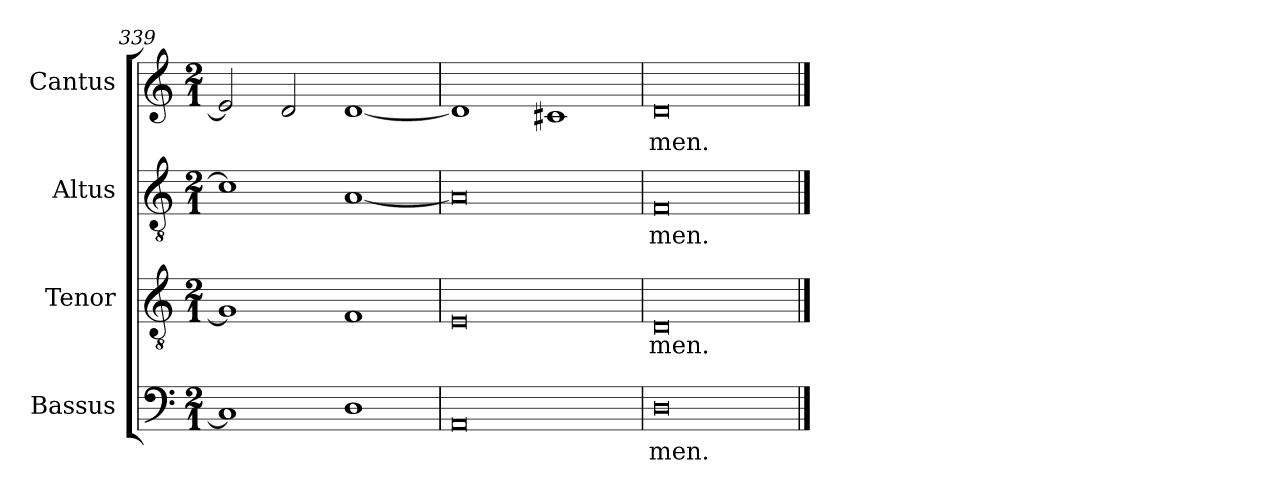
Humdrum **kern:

**kern	**text	**kern	**text	**kern	**text	**kern	**text
*part4	*part4	*part3	*part3	*part2	*part2	*part1	*part1
*staff4	*staff4	*staff3	*staff3	*staff2	*staff2	*staff1	*staff1
*I"Bassus	*	*I"Tenor	*	*I"Altus	*	*I"Cantus	*
*I'B	*	*I'T	*	*I'A	*	*I'C	*
*clefF4	*	*clefGv2	*	*clefGv2	*	*clefG2	*
*k[]	*	*k[]	*	*k[]	*	*k[]	*
*M2/1	*	*M2/1	*	*M2/1	*	*M2/1	*
=339	=339	=339	=339	=339	=339	=339	=339
1C]	.	1G]	.	1c]	.	2e]	.
.	.	.	.	.	.	2d	.
1D	.	1F	.	[1A	.	[1d	.
=340	=340	=340	=340	=340	=340	=340	=340
0AA	.	0E	.	0A]	.	1d]	.
.	.	.	.	.	.	1c#X	.
=341	=341	=341	=341	=341	=341	=341	=341
!	!LO:LY:i	!	!LO:LY:i	!	!	!	!LO:LY:i
0D	-men.	0D	-men.	0F	-men.	0d	-men.
==	==	==	==	==	==	==	==
*-	*-	*-	*-	*-	*-	*-	*-
